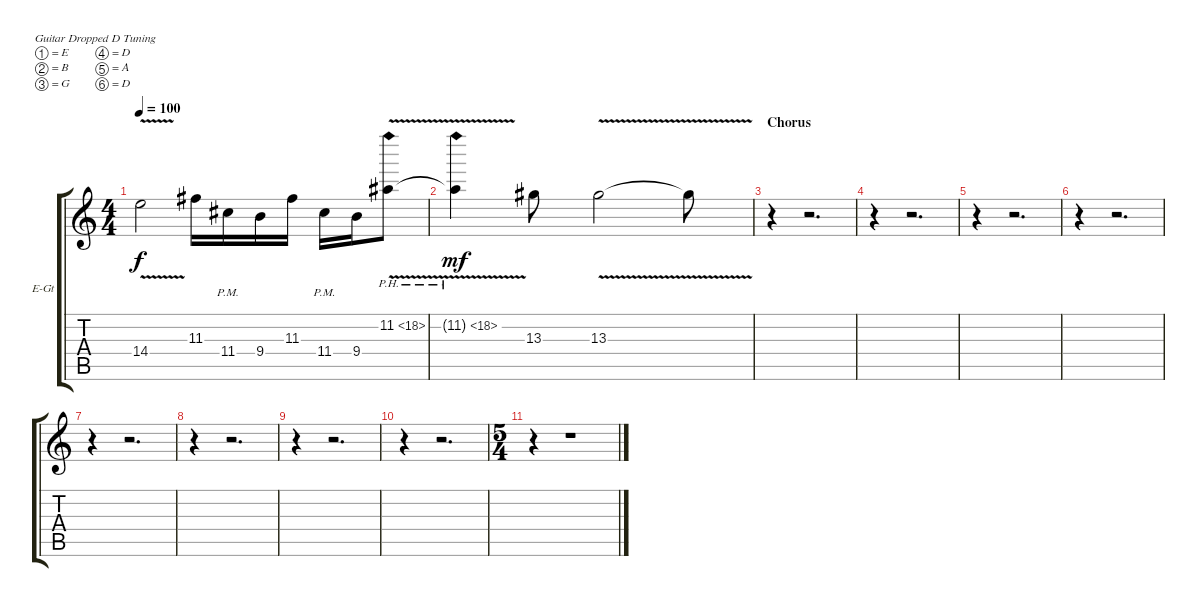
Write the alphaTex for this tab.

\bracketExtendMode groupsimilarinstruments
\firstSystemTrackNameOrientation horizontal
\otherSystemsTrackNameOrientation horizontal
\track ("Track 3" "E-Gt") {instrument distortionguitar}
\staff {score tabs}
\tuning (E4 B3 G3 D3 A2 D2)
\ts (4 4)
\tempo 100
\clef g2
\ks c
14.4{v t}.2{dy f} 11.3.16 11.4{pm}.16 9.4.16 11.3.16 11.4{pm}.16 9.4.16 11.2{ph 7 v}.8 |
11.2{ph 7 v t}.4{dy mf} 13.3.8 13.3{v}.2 13.3{v t}.8 |
\section ("" "Chorus")
r.4 r.2{d} |
r.4 r.2{d} |
r.4 r.2{d} |
r.4 r.2{d} |
r.4 r.2{d} |
r.4 r.2{d} |
r.4 r.2{d} |
r.4 r.2{d} |
\ts (5 4)
r.4 r.1
